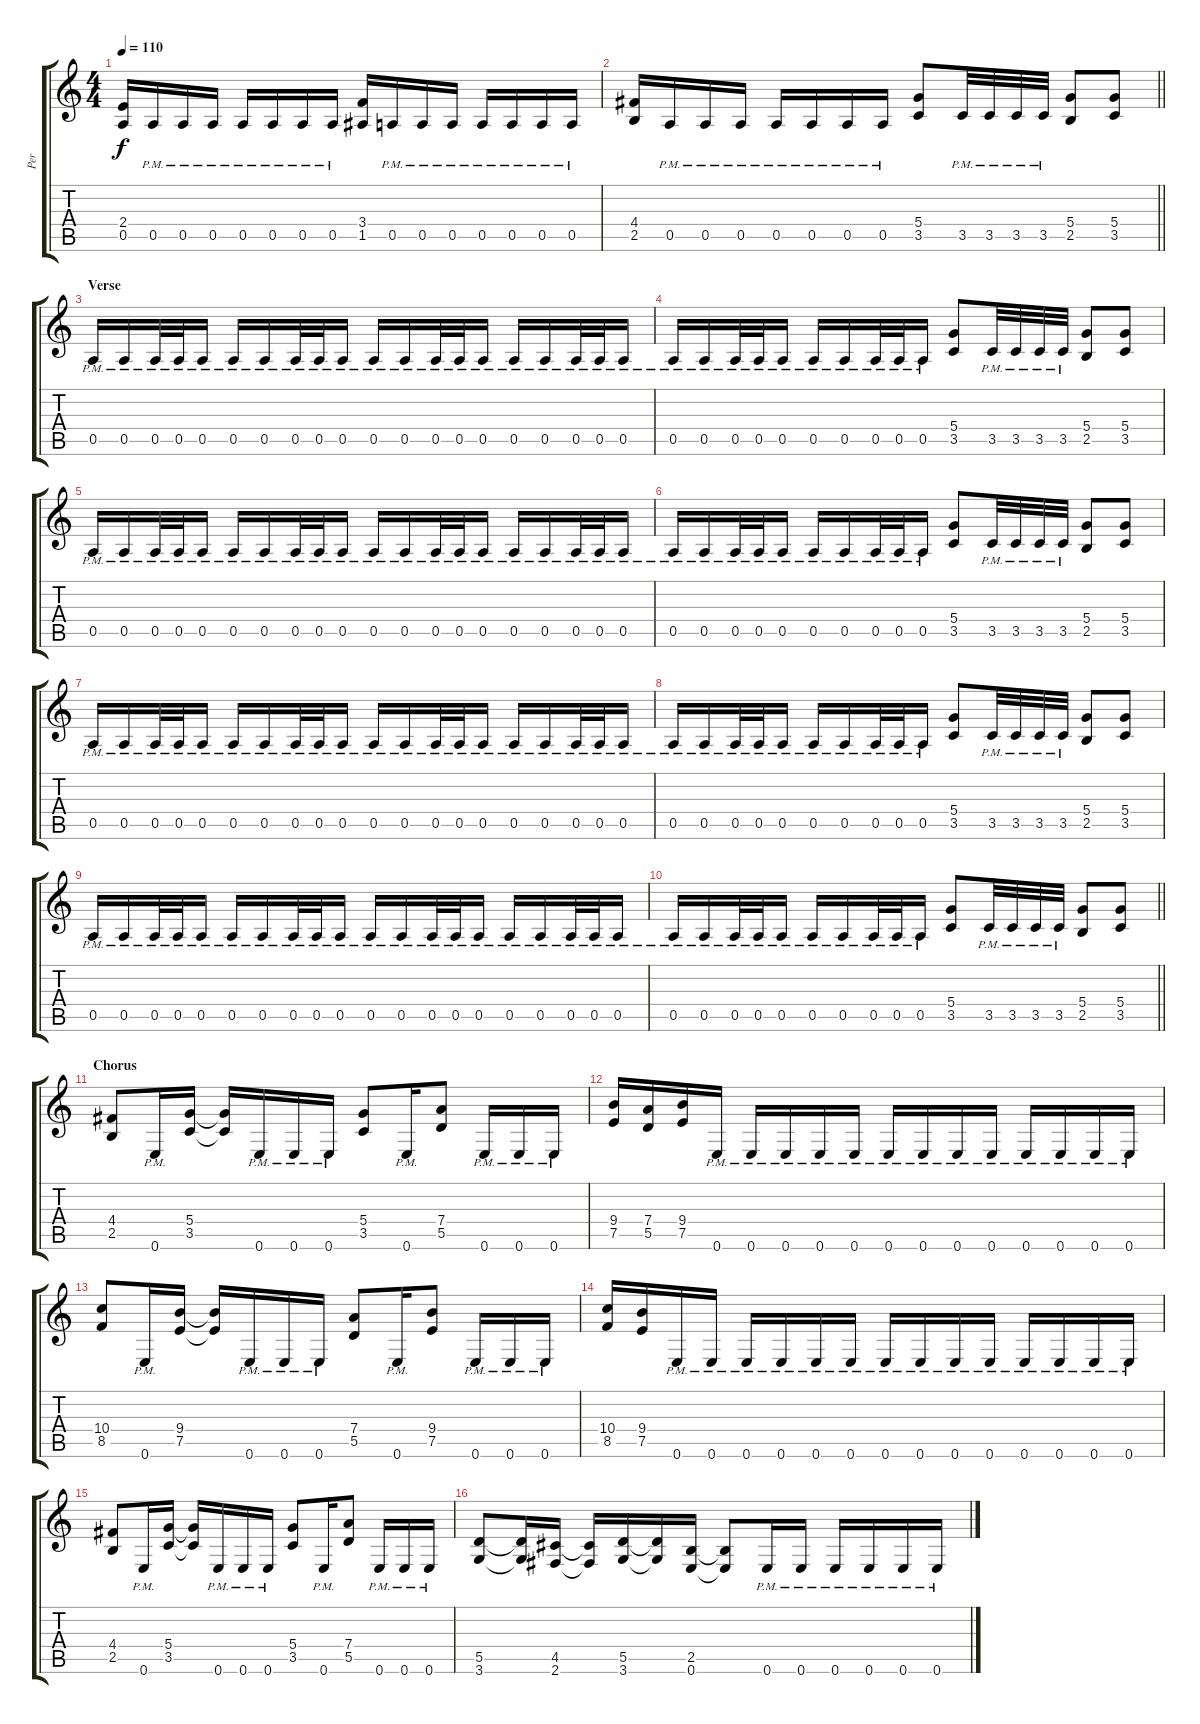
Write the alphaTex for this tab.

\track ("Per" "Per") {instrument distortionguitar}
\staff {score tabs}
\tuning (E4 B3 G3 D3 A2 E2) {hide}
\ts (4 4)
\tempo 110
\clef g2
\ks c
(2.4 0.5).16{dy f} 0.5{pm}.16 0.5{pm}.16 0.5{pm}.16 0.5{pm}.16 0.5{pm}.16 0.5{pm}.16 0.5{pm}.16 (3.4 1.5).16 0.5{pm}.16 0.5{pm}.16 0.5{pm}.16 0.5{pm}.16 0.5{pm}.16 0.5{pm}.16 0.5{pm}.16 |
\barLineRight lightlight
(4.4 2.5).16 0.5{pm}.16 0.5{pm}.16 0.5{pm}.16 0.5{pm}.16 0.5{pm}.16 0.5{pm}.16 0.5{pm}.16 (5.4 3.5).8 3.5{pm}.32 3.5{pm}.32 3.5{pm}.32 3.5{pm}.32 (5.4 2.5).8 (5.4 3.5).8 |
\section ("" "Verse")
0.5{pm}.16 0.5{pm}.16 0.5{pm}.32 0.5{pm}.32 0.5{pm}.16 0.5{pm}.16 0.5{pm}.16 0.5{pm}.32 0.5{pm}.32 0.5{pm}.16 0.5{pm}.16 0.5{pm}.16 0.5{pm}.32 0.5{pm}.32 0.5{pm}.16 0.5{pm}.16 0.5{pm}.16 0.5{pm}.32 0.5{pm}.32 0.5{pm}.16 |
0.5{pm}.16 0.5{pm}.16 0.5{pm}.32 0.5{pm}.32 0.5{pm}.16 0.5{pm}.16 0.5{pm}.16 0.5{pm}.32 0.5{pm}.32 0.5{pm}.16 (5.4 3.5).8 3.5{pm}.32 3.5{pm}.32 3.5{pm}.32 3.5{pm}.32 (5.4 2.5).8 (5.4 3.5).8 |
0.5{pm}.16 0.5{pm}.16 0.5{pm}.32 0.5{pm}.32 0.5{pm}.16 0.5{pm}.16 0.5{pm}.16 0.5{pm}.32 0.5{pm}.32 0.5{pm}.16 0.5{pm}.16 0.5{pm}.16 0.5{pm}.32 0.5{pm}.32 0.5{pm}.16 0.5{pm}.16 0.5{pm}.16 0.5{pm}.32 0.5{pm}.32 0.5{pm}.16 |
0.5{pm}.16 0.5{pm}.16 0.5{pm}.32 0.5{pm}.32 0.5{pm}.16 0.5{pm}.16 0.5{pm}.16 0.5{pm}.32 0.5{pm}.32 0.5{pm}.16 (5.4 3.5).8 3.5{pm}.32 3.5{pm}.32 3.5{pm}.32 3.5{pm}.32 (5.4 2.5).8 (5.4 3.5).8 |
0.5{pm}.16 0.5{pm}.16 0.5{pm}.32 0.5{pm}.32 0.5{pm}.16 0.5{pm}.16 0.5{pm}.16 0.5{pm}.32 0.5{pm}.32 0.5{pm}.16 0.5{pm}.16 0.5{pm}.16 0.5{pm}.32 0.5{pm}.32 0.5{pm}.16 0.5{pm}.16 0.5{pm}.16 0.5{pm}.32 0.5{pm}.32 0.5{pm}.16 |
0.5{pm}.16 0.5{pm}.16 0.5{pm}.32 0.5{pm}.32 0.5{pm}.16 0.5{pm}.16 0.5{pm}.16 0.5{pm}.32 0.5{pm}.32 0.5{pm}.16 (5.4 3.5).8 3.5{pm}.32 3.5{pm}.32 3.5{pm}.32 3.5{pm}.32 (5.4 2.5).8 (5.4 3.5).8 |
0.5{pm}.16 0.5{pm}.16 0.5{pm}.32 0.5{pm}.32 0.5{pm}.16 0.5{pm}.16 0.5{pm}.16 0.5{pm}.32 0.5{pm}.32 0.5{pm}.16 0.5{pm}.16 0.5{pm}.16 0.5{pm}.32 0.5{pm}.32 0.5{pm}.16 0.5{pm}.16 0.5{pm}.16 0.5{pm}.32 0.5{pm}.32 0.5{pm}.16 |
\barLineRight lightlight
0.5{pm}.16 0.5{pm}.16 0.5{pm}.32 0.5{pm}.32 0.5{pm}.16 0.5{pm}.16 0.5{pm}.16 0.5{pm}.32 0.5{pm}.32 0.5{pm}.16 (5.4 3.5).8 3.5{pm}.32 3.5{pm}.32 3.5{pm}.32 3.5{pm}.32 (5.4 2.5).8 (5.4 3.5).8 |
\section ("" "Chorus")
(4.4 2.5).8 0.6{pm}.16 (5.4 3.5).16 (5.4{t} 3.5{t}).16 0.6{pm}.16 0.6{pm}.16 0.6{pm}.16 (5.4 3.5).8 0.6{pm}.16 (7.4 5.5).8 0.6{pm}.16 0.6{pm}.16 0.6{pm}.16 |
(9.4 7.5).16 (7.4 5.5).16 (9.4 7.5).16 0.6{pm}.16 0.6{pm}.16 0.6{pm}.16 0.6{pm}.16 0.6{pm}.16 0.6{pm}.16 0.6{pm}.16 0.6{pm}.16 0.6{pm}.16 0.6{pm}.16 0.6{pm}.16 0.6{pm}.16 0.6{pm}.16 |
(10.4 8.5).8 0.6{pm}.16 (9.4 7.5).16 (9.4{t} 7.5{t}).16 0.6{pm}.16 0.6{pm}.16 0.6{pm}.16 (7.4 5.5).8 0.6{pm}.16 (9.4 7.5).8 0.6{pm}.16 0.6{pm}.16 0.6{pm}.16 |
(10.4 8.5).16 (9.4 7.5).16 0.6{pm}.16 0.6{pm}.16 0.6{pm}.16 0.6{pm}.16 0.6{pm}.16 0.6{pm}.16 0.6{pm}.16 0.6{pm}.16 0.6{pm}.16 0.6{pm}.16 0.6{pm}.16 0.6{pm}.16 0.6{pm}.16 0.6{pm}.16 |
(4.4 2.5).8 0.6{pm}.16 (5.4 3.5).16 (5.4{t} 3.5{t}).16 0.6{pm}.16 0.6{pm}.16 0.6{pm}.16 (5.4 3.5).8 0.6{pm}.16 (7.4 5.5).8 0.6{pm}.16 0.6{pm}.16 0.6{pm}.16 |
(5.5 3.6).8 (5.5{t} 3.6{t}).16 (4.5 2.6).16 (4.5{t} 2.6{t}).16 (5.5 3.6).16 (5.5{t} 3.6{t}).16 (2.5 0.6).16 (2.5{t} 0.6{t}).8 0.6{pm}.16 0.6{pm}.16 0.6{pm}.16 0.6{pm}.16 0.6{pm}.16 0.6{pm}.16
